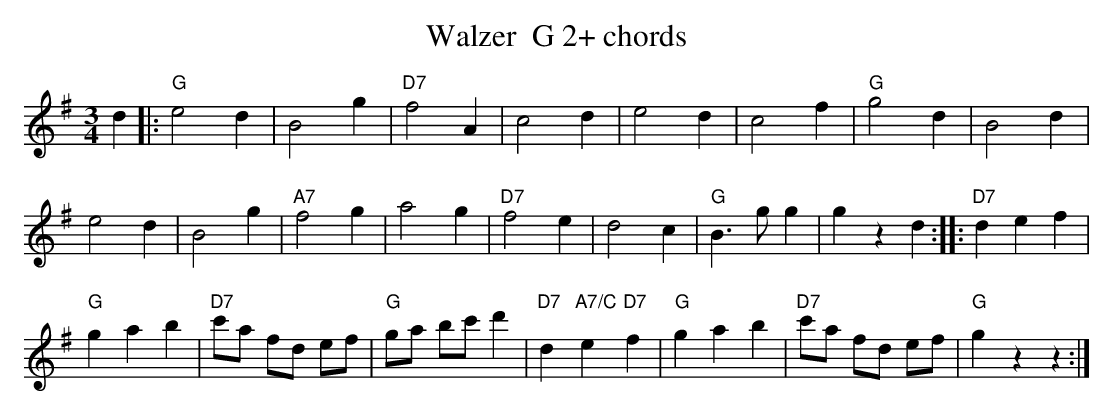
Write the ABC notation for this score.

X:1
T:Walzer  G 2+ chords
M:3/4
L:1/4
K:Gmaj%%MIDI gchordon
d |: "G"e2d | B2g | "D7"f2A | c2d | e2d | c2f | "G"g2d | B2d |
e2d | B2g | "A7"f2g | a2g | "D7"f2e | d2c | "G"B>gg | gzd :: "D7"def | [L:1/8]
"G"g2a2b2 | "D7"c'a fd ef | "G"ga bc' d'2 | "D7"d2"A7/C"e2"D7"f2 | "G"g2a2b2 | "D7"c'a fd ef | "G"g2z2z2 :|
